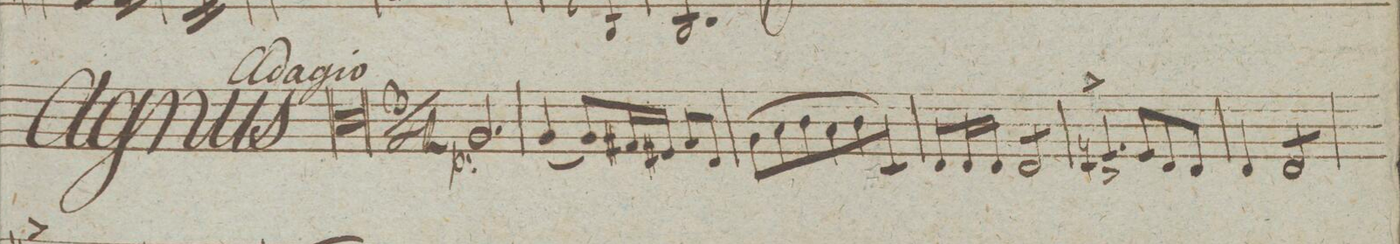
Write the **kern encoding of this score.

**kern	**dynam
*I"Alto Viola.	*
*clefC3	*
*k[]	*
*M3/4	*
2.A/	p
=2	=2
[4A/	.
8A/L]	.
16G#X/L	.
16F#X/JJ	.
8G#/L	.
8E/J	.
=3	=3
(8A\L	.
8B\	.
8c\	.
8B\	.
8c\	.
8D/J)	.
=4	=4
8E/L	.
16E/L	.
16E/JJ	.
*tremolo	*
8E/L	.
8E/	.
8E/	.
8E/J	.
*Xtremolo	*
=5	=5
4.Fn^/	.
8F/L	.
8E/	.
8E/J	.
=6	=6
4E/	.
*tremolo	*
8E/L	.
8E/	.
8E/	.
8E/J	.
*Xtremolo	*
=7	=7
*-	*-
